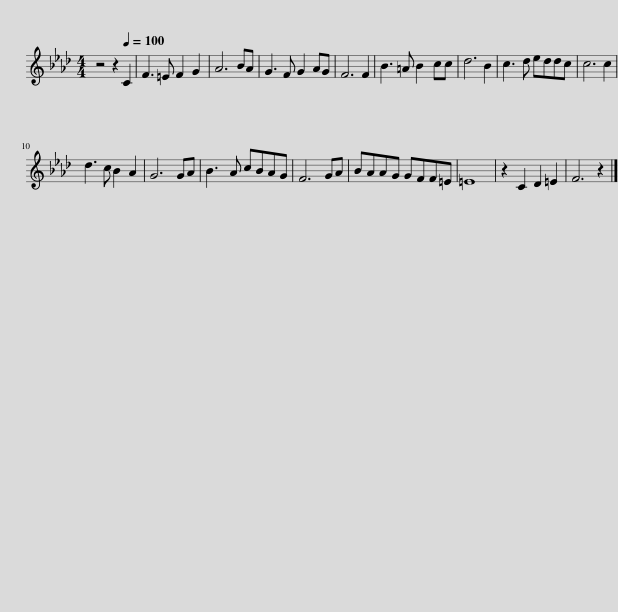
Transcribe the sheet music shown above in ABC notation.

X:1
L:1/8
M:4/4
I:linebreak $
K:Ab
V:1 treble
V:1
 z4 z2[Q:1/4=100] C2 | F3 =E F2 G2 | A6 BA | G3 F G2 AG | F6 F2 | %5
 B3 =A B2 cc | d6 B2 | c3 d eddc | c6 c2 |$ d3 c B2 A2 | %10
 G6 GA | B3 A cBAG | F6 GA | BAAG GFF=E | =E8 | %15
 z2 C2 D2 =E2 | F6 z2 |] %17
